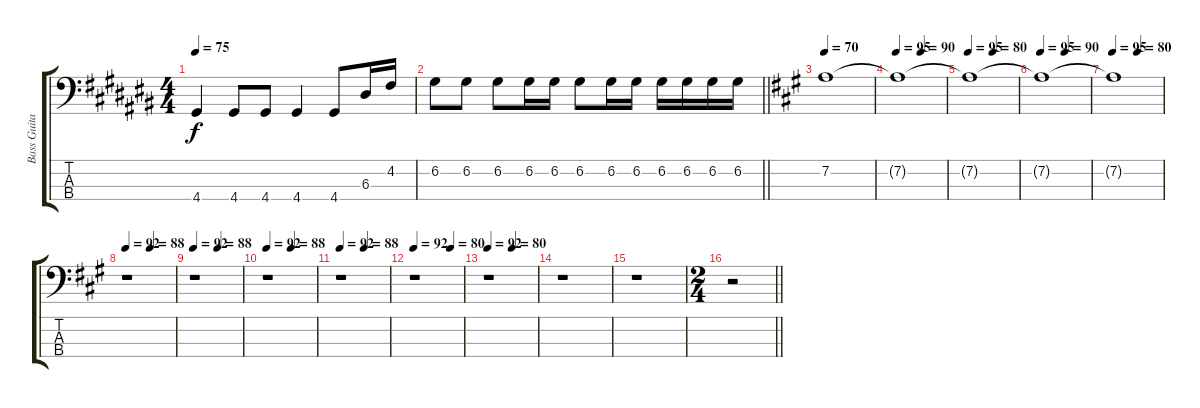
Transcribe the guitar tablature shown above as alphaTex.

\track ("Bass Guitar" "Bass Guita") {instrument electricbassfinger}
\staff {score tabs}
\tuning (G2 D2 A1 E1) {hide}
\ts (4 4)
\tempo 75
\clef f4
\ks c#
4.4.4{dy f} 4.4.8 4.4.8 4.4.4 4.4.8 6.3.16 4.2.16 |
\barLineRight lightlight
6.2.8 6.2.8 6.2.8 6.2.16 6.2.16 6.2.8 6.2.16 6.2.16 6.2.16 6.2.16 6.2.16 6.2.16 |
\tempo 70
\ks a
7.2.1 |
\tempo 95
\tempo (90 0.5)
7.2{t}.1 |
\tempo 95
\tempo (80 0.5)
7.2{t}.1 |
\tempo 95
\tempo (90 0.5)
7.2{t}.1 |
\tempo 95
\tempo (80 0.5)
7.2{t}.1 |
\tempo 92
\tempo (88 0.5)
r.1 |
\tempo 92
\tempo (88 0.5)
r.1 |
\tempo 92
\tempo (88 0.5)
r.1 |
\tempo 92
\tempo (88 0.5)
r.1 |
\tempo 92
\tempo (80 0.75)
r.1 |
\tempo 92
\tempo (80 0.5)
r.1 |
r.1 |
r.1 |
\ts (2 4)
\barLineRight lightlight
r.2
